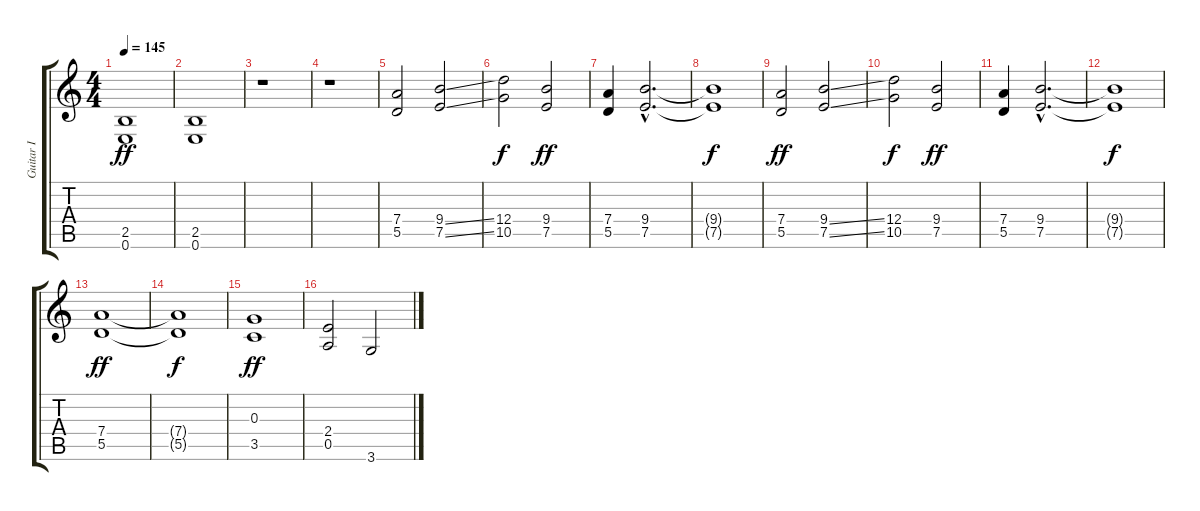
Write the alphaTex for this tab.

\track ("Guitar I" "Guitar I") {instrument distortionguitar}
\staff {score tabs}
\tuning (E4 B3 G3 D3 A2 E2) {hide}
\ts (4 4)
\tempo 145
\clef g2
\ks c
(2.5 0.6).1{dy ff} |
(2.5 0.6).1 |
r.1 |
r.1 |
(7.4 5.5).2 (9.4{ss} 7.5{ss}).2 |
(12.4 10.5).2{dy f} (9.4 7.5).2{dy ff} |
(7.4 5.5).4 (9.4{hac} 7.5{hac}).2{d} |
(9.4{t} 7.5{t}).1{dy f} |
(7.4 5.5).2{dy ff} (9.4{ss} 7.5{ss}).2 |
(12.4 10.5).2{dy f} (9.4 7.5).2{dy ff} |
(7.4 5.5).4 (9.4{hac} 7.5{hac}).2{d} |
(9.4{t} 7.5{t}).1{dy f} |
(7.4 5.5).1{dy ff} |
(7.4{t} 5.5{t}).1{dy f} |
(0.3 3.5).1{dy ff} |
(2.4 0.5).2 3.6.2
